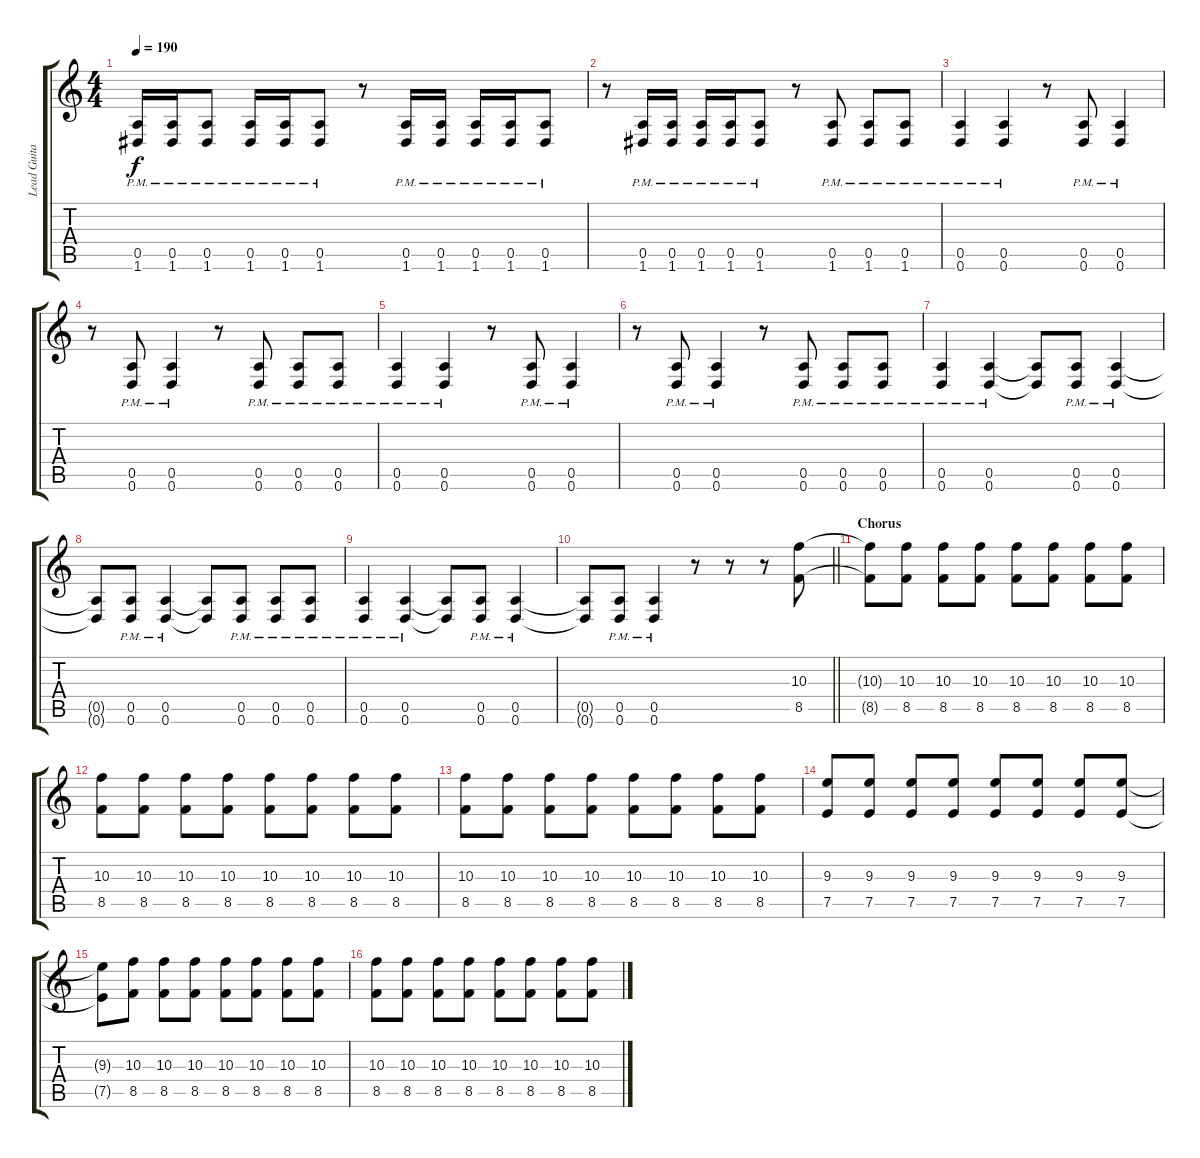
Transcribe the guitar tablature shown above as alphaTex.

\track ("Lead Guitar" "Lead Guita") {instrument distortionguitar}
\staff {score tabs}
\tuning (E4 B3 G3 D3 A2 D2) {hide}
\ts (4 4)
\tempo 190
\clef g2
\ks c
(0.5{pm} 1.6{pm}).16{dy f} (0.5{pm} 1.6{pm}).16 (0.5{pm} 1.6{pm}).8 (0.5{pm} 1.6{pm}).16 (0.5{pm} 1.6{pm}).16 (0.5{pm} 1.6{pm}).8 r.8 (0.5{pm} 1.6{pm}).16 (0.5{pm} 1.6{pm}).16 (0.5{pm} 1.6{pm}).16 (0.5{pm} 1.6{pm}).16 (0.5{pm} 1.6{pm}).8 |
r.8 (0.5{pm} 1.6{pm}).16 (0.5{pm} 1.6{pm}).16 (0.5{pm} 1.6{pm}).16 (0.5{pm} 1.6{pm}).16 (0.5{pm} 1.6{pm}).8 r.8 (0.5{pm} 1.6{pm}).8 (0.5{pm} 1.6{pm}).8 (0.5{pm} 1.6{pm}).8 |
(0.5{pm} 0.6{pm}).4 (0.5{pm} 0.6{pm}).4 r.8 (0.5{pm} 0.6{pm}).8 (0.5{pm} 0.6{pm}).4 |
r.8 (0.5{pm} 0.6{pm}).8 (0.5{pm} 0.6{pm}).4 r.8 (0.5{pm} 0.6{pm}).8 (0.5{pm} 0.6{pm}).8 (0.5{pm} 0.6{pm}).8 |
(0.5{pm} 0.6{pm}).4 (0.5{pm} 0.6{pm}).4 r.8 (0.5{pm} 0.6{pm}).8 (0.5{pm} 0.6{pm}).4 |
r.8 (0.5{pm} 0.6{pm}).8 (0.5{pm} 0.6{pm}).4 r.8 (0.5{pm} 0.6{pm}).8 (0.5{pm} 0.6{pm}).8 (0.5{pm} 0.6{pm}).8 |
(0.5{pm} 0.6{pm}).4 (0.5{pm} 0.6{pm}).4 (0.5{t} 0.6{t}).8 (0.5{pm} 0.6{pm}).8 (0.5{pm} 0.6{pm}).4 |
(0.5{t} 0.6{t}).8 (0.5{pm} 0.6{pm}).8 (0.5{pm} 0.6{pm}).4 (0.5{t} 0.6{t}).8 (0.5{pm} 0.6{pm}).8 (0.5{pm} 0.6{pm}).8 (0.5{pm} 0.6{pm}).8 |
(0.5{pm} 0.6{pm}).4 (0.5{pm} 0.6{pm}).4 (0.5{t} 0.6{t}).8 (0.5{pm} 0.6{pm}).8 (0.5{pm} 0.6{pm}).4 |
\barLineRight lightlight
(0.5{t} 0.6{t}).8 (0.5{pm} 0.6{pm}).8 (0.5{pm} 0.6{pm}).4 r.8 r.8 r.8 (10.3 8.5).8 |
\section ("" "Chorus")
(10.3{t} 8.5{t}).8 (10.3 8.5).8 (10.3 8.5).8 (10.3 8.5).8 (10.3 8.5).8 (10.3 8.5).8 (10.3 8.5).8 (10.3 8.5).8 |
(10.3 8.5).8 (10.3 8.5).8 (10.3 8.5).8 (10.3 8.5).8 (10.3 8.5).8 (10.3 8.5).8 (10.3 8.5).8 (10.3 8.5).8 |
(10.3 8.5).8 (10.3 8.5).8 (10.3 8.5).8 (10.3 8.5).8 (10.3 8.5).8 (10.3 8.5).8 (10.3 8.5).8 (10.3 8.5).8 |
(9.3 7.5).8 (9.3 7.5).8 (9.3 7.5).8 (9.3 7.5).8 (9.3 7.5).8 (9.3 7.5).8 (9.3 7.5).8 (9.3 7.5).8 |
(9.3{t} 7.5{t}).8 (10.3 8.5).8 (10.3 8.5).8 (10.3 8.5).8 (10.3 8.5).8 (10.3 8.5).8 (10.3 8.5).8 (10.3 8.5).8 |
(10.3 8.5).8 (10.3 8.5).8 (10.3 8.5).8 (10.3 8.5).8 (10.3 8.5).8 (10.3 8.5).8 (10.3 8.5).8 (10.3 8.5).8
